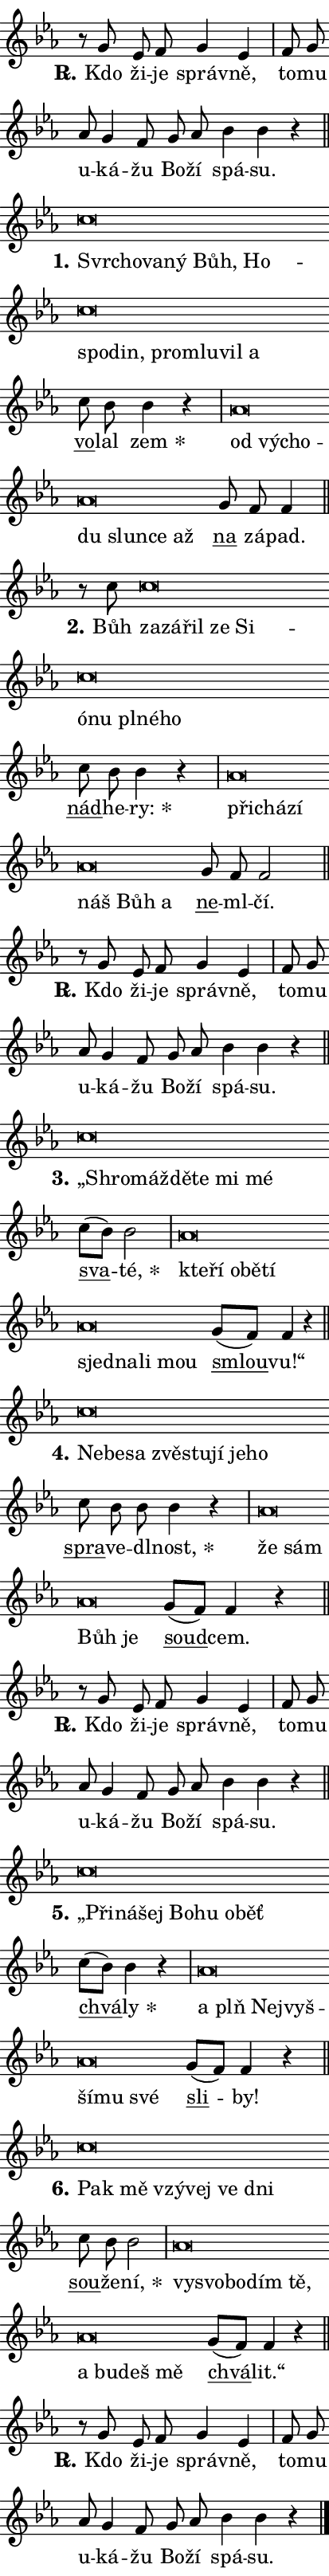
\version "2.22.1"
\header { tagline = "" }
\paper {
  indent = 0\cm
  top-margin = 0\cm
  right-margin = 0\cm
  bottom-margin = 0\cm
  left-margin = 0\cm
  paper-width = 7\cm
  page-breaking = #ly:one-page-breaking
  system-system-spacing.basic-distance = #11
  score-system-spacing.basic-distance = #11.3
  ragged-last = ##f
}


%% Author: Thomas Morley
%% https://lists.gnu.org/archive/html/lilypond-user/2020-05/msg00002.html
#(define (line-position grob)
"Returns position of @var[grob} in current system:
   @code{'start}, if at first time-step
   @code{'end}, if at last time-step
   @code{'middle} otherwise
"
  (let* ((col (ly:item-get-column grob))
         (ln (ly:grob-object col 'left-neighbor))
         (rn (ly:grob-object col 'right-neighbor))
         (col-to-check-left (if (ly:grob? ln) ln col))
         (col-to-check-right (if (ly:grob? rn) rn col))
         (break-dir-left
           (and
             (ly:grob-property col-to-check-left 'non-musical #f)
             (ly:item-break-dir col-to-check-left)))
         (break-dir-right
           (and
             (ly:grob-property col-to-check-right 'non-musical #f)
             (ly:item-break-dir col-to-check-right))))
        (cond ((eqv? 1 break-dir-left) 'start)
              ((eqv? -1 break-dir-right) 'end)
              (else 'middle))))

#(define (tranparent-at-line-position vctor)
  (lambda (grob)
  "Relying on @code{line-position} select the relevant enry from @var{vctor}.
Used to determine transparency,"
    (case (line-position grob)
      ((end) (not (vector-ref vctor 0)))
      ((middle) (not (vector-ref vctor 1)))
      ((start) (not (vector-ref vctor 2))))))

noteHeadBreakVisibility =
#(define-music-function (break-visibility)(vector?)
"Makes @code{NoteHead}s transparent relying on @var{break-visibility}"
#{
  \override NoteHead.transparent =
    #(tranparent-at-line-position break-visibility)
#})

#(define delete-ledgers-for-transparent-note-heads
  (lambda (grob)
    "Reads whether a @code{NoteHead} is transparent.
If so this @code{NoteHead} is removed from @code{'note-heads} from
@var{grob}, which is supposed to be @code{LedgerLineSpanner}.
As a result ledgers are not printed for this @code{NoteHead}"
    (let* ((nhds-array (ly:grob-object grob 'note-heads))
           (nhds-list
             (if (ly:grob-array? nhds-array)
                 (ly:grob-array->list nhds-array)
                 '()))
           ;; Relies on the transparent-property being done before
           ;; Staff.LedgerLineSpanner.after-line-breaking is executed.
           ;; This is fragile ...
           (to-keep
             (remove
               (lambda (nhd)
                 (ly:grob-property nhd 'transparent #f))
               nhds-list)))
      ;; TODO find a better method to iterate over grob-arrays, similiar
      ;; to filter/remove etc for lists
      ;; For now rebuilt from scratch
      (set! (ly:grob-object grob 'note-heads)  '())
      (for-each
        (lambda (nhd)
          (ly:pointer-group-interface::add-grob grob 'note-heads nhd))
        to-keep))))

hideNotes = {
  \noteHeadBreakVisibility #begin-of-line-visible
}
unHideNotes = {
  \noteHeadBreakVisibility #all-visible
}

% work-around for resetting accidentals
% https://lilypond.org/doc/v2.23/Documentation/notation/displaying-rhythms#unmetered-music
cadenzaMeasure = {
  \cadenzaOff
  \partial 1024 s1024
  \cadenzaOn
}

#(define-markup-command (accent layout props text) (markup?)
  "Underline accented syllable"
  (interpret-markup layout props
    #{\markup \override #'(offset . 4.3) \underline { #text }#}))

responsum = \markup \concat {
  "R" \hspace #-1.05 \path #0.1 #'((moveto 0 0.07) (lineto 0.9 0.8)) \hspace #0.05 "."
}

\layout {
    \context {
        \Staff
        \remove "Time_signature_engraver"
        \override LedgerLineSpanner.after-line-breaking = #delete-ledgers-for-transparent-note-heads
    }
    \context {
        \Voice {
            \override NoteHead.output-attributes = #'((class . "notehead"))
            \override Hairpin.height = #0.55
        }
    }
    \context {
        \Lyrics {
            \override StanzaNumber.output-attributes = #'((class . "stanzanumber"))
            \override LyricSpace.minimum-distance = #0.9
            \override LyricText.font-name = #"TeX Gyre Schola"
            \override LyricText.font-size = 1
            \override StanzaNumber.font-name = #"TeX Gyre Schola Bold"
            \override StanzaNumber.font-size = 1
        }
    }
}

% magnetic-lyrics.ily
%
%   written by
%     Jean Abou Samra <jean@abou-samra.fr>
%     Werner Lemberg <wl@gnu.org>
%
%   adapted by
%     Jiri Hon <jiri.hon@gmail.com>
%
% Version 2022-Apr-15

% https://www.mail-archive.com/lilypond-user@gnu.org/msg149350.html

#(define (Left_hyphen_pointer_engraver context)
   "Collect syllable-hyphen-syllable occurrences in lyrics and store
them in properties.  This engraver only looks to the left.  For
example, if the lyrics input is @code{foo -- bar}, it does the
following.

@itemize @bullet
@item
Set the @code{text} property of the @code{LyricHyphen} grob between
@q{foo} and @q{bar} to @code{foo}.

@item
Set the @code{left-hyphen} property of the @code{LyricText} grob with
text @q{foo} to the @code{LyricHyphen} grob between @q{foo} and
@q{bar}.
@end itemize

Use this auxiliary engraver in combination with the
@code{lyric-@/text::@/apply-@/magnetic-@/offset!} hook."
   (let ((hyphen #f)
         (text #f))
     (make-engraver
      (acknowledgers
       ((lyric-syllable-interface engraver grob source-engraver)
        (set! text grob)))
      (end-acknowledgers
       ((lyric-hyphen-interface engraver grob source-engraver)
        ;(when (not (grob::has-interface grob 'lyric-space-interface))
          (set! hyphen grob)));)
      ((stop-translation-timestep engraver)
       (when (and text hyphen)
         (ly:grob-set-object! text 'left-hyphen hyphen))
       (set! text #f)
       (set! hyphen #f)))))

#(define (lyric-text::apply-magnetic-offset! grob)
   "If the space between two syllables is less than the value in
property @code{LyricText@/.details@/.squash-threshold}, move the right
syllable to the left so that it gets concatenated with the left
syllable.

Use this function as a hook for
@code{LyricText@/.after-@/line-@/breaking} if the
@code{Left_@/hyphen_@/pointer_@/engraver} is active."
   (let ((hyphen (ly:grob-object grob 'left-hyphen #f)))
     (when hyphen
       (let ((left-text (ly:spanner-bound hyphen LEFT)))
         (when (grob::has-interface left-text 'lyric-syllable-interface)
           (let* ((common (ly:grob-common-refpoint grob left-text X))
                  (this-x-ext (ly:grob-extent grob common X))
                  (left-x-ext
                   (begin
                     ;; Trigger magnetism for left-text.
                     (ly:grob-property left-text 'after-line-breaking)
                     (ly:grob-extent left-text common X)))
                  ;; `delta` is the gap width between two syllables.
                  (delta (- (interval-start this-x-ext)
                            (interval-end left-x-ext)))
                  (details (ly:grob-property grob 'details))
                  (threshold (assoc-get 'squash-threshold details 0.2)))
             (when (< delta threshold)
               (let* (;; We have to manipulate the input text so that
                      ;; ligatures crossing syllable boundaries are not
                      ;; disabled.  For languages based on the Latin
                      ;; script this is essentially a beautification.
                      ;; However, for non-Western scripts it can be a
                      ;; necessity.
                      (lt (ly:grob-property left-text 'text))
                      (rt (ly:grob-property grob 'text))
                      (is-space (grob::has-interface hyphen 'lyric-space-interface))
                      (space (if is-space " " ""))
                      (space-markup (grob-interpret-markup grob " "))
                      (space-size (interval-length (ly:stencil-extent space-markup X)))
                      (extra-delta (if is-space space-size 0))
                      ;; Append new syllable.
                      (ltrt-space (if (and (string? lt) (string? rt))
                                (string-append lt space rt)
                                (make-concat-markup (list lt space rt))))
                      ;; Right-align `ltrt` to the right side.
                      (ltrt-space-markup (grob-interpret-markup
                               grob
                               (make-translate-markup
                                (cons (interval-length this-x-ext) 0)
                                (make-right-align-markup ltrt-space)))))
                 (begin
                   ;; Don't print `left-text`.
                   (ly:grob-set-property! left-text 'stencil #f)
                   ;; Set text and stencil (which holds all collected
                   ;; syllables so far) and shift it to the left.
                   (ly:grob-set-property! grob 'text ltrt-space)
                   (ly:grob-set-property! grob 'stencil ltrt-space-markup)
                   (ly:grob-translate-axis! grob (- (- delta extra-delta)) X))))))))))


#(define (lyric-hyphen::displace-bounds-first grob)
   ;; Make very sure this callback isn't triggered too early.
   (let ((left (ly:spanner-bound grob LEFT))
         (right (ly:spanner-bound grob RIGHT)))
     (ly:grob-property left 'after-line-breaking)
     (ly:grob-property right 'after-line-breaking)
     (ly:lyric-hyphen::print grob)))

squashThreshold = #0.4

\layout {
  \context {
    \Lyrics
    \consists #Left_hyphen_pointer_engraver
    \override LyricText.after-line-breaking =
      #lyric-text::apply-magnetic-offset!
    \override LyricHyphen.stencil = #lyric-hyphen::displace-bounds-first
    \override LyricText.details.squash-threshold = \squashThreshold
    \override LyricHyphen.minimum-distance = 0
    \override LyricHyphen.minimum-length = \squashThreshold
  }
}

squash = \override LyricText.details.squash-threshold = 9999
unSquash = \override LyricText.details.squash-threshold = \squashThreshold

left = \override LyricText.self-alignment-X = #LEFT
unLeft = \revert LyricText.self-alignment-X

starOffset = #(lambda (grob) 
                (let ((x_offset (ly:self-alignment-interface::aligned-on-x-parent grob)))
                  (if (= x_offset 0) 0 (+ x_offset 1.2))))

star = #(define-music-function (syllable)(string?)
"Append star separator at the end of a syllable"
#{
  \once \override LyricText.X-offset = #starOffset
  \lyricmode { \markup {
    #syllable
    \override #'((font-name . "TeX Gyre Schola Bold")) \hspace #0.2 \lower #0.65 \larger "*"
  } }
#})

starAccent = #(define-music-function (syllable)(string?)
"Append star separator at the end of a syllable and make accent"
#{
  \once \override LyricText.X-offset = #starOffset
  \lyricmode { \markup {
    \accent #syllable
    \override #'((font-name . "TeX Gyre Schola Bold")) \hspace #0.2 \lower #0.65 \larger "*"
  } }
#})

breath = #(define-music-function (syllable)(string?)
"Append breathing indicator at the end of a syllable"
#{
  \lyricmode { \markup { #syllable "+" } }
#})

optionalBreath = #(define-music-function (syllable)(string?)
"Append optional breathing indicator at the end of a syllable"
#{
  \lyricmode { \markup { #syllable "(+)" } }
#})


\score {
    <<
        \new Voice = "melody" { \cadenzaOn \key es \major \relative { r8 g' es f g4 es \cadenzaMeasure \bar "|" f8 g \bar "" as g4 f8 \bar "" g as \bar "" bes4 bes r \cadenzaMeasure \bar "||" \break } }
        \new Lyrics \lyricsto "melody" { \lyricmode { \set stanza = \responsum
Kdo ži -- je správ -- ně, to -- mu u -- ká -- žu Bo -- ží spá -- su. } }
    >>
    \layout {}
}

\score {
    <<
        \new Voice = "melody" { \cadenzaOn \key es \major \relative { c''\breve*1/16 \hideNotes \breve*1/16 \bar "" \breve*1/16 \bar "" \breve*1/16 \bar "" \breve*1/16 \bar "" \breve*1/16 \bar "" \breve*1/16 \bar "" \breve*1/16 \bar "" \breve*1/16 \bar "" \breve*1/16 \bar "" \breve*1/16 \breve*1/16 \bar "" \unHideNotes \bar "" c8 bes bes4 r \cadenzaMeasure \bar "|" as\breve*1/16 \hideNotes \breve*1/16 \bar "" \breve*1/16 \bar "" \breve*1/16 \bar "" \breve*1/16 \bar "" \breve*1/16 \breve*1/16 \bar "" \unHideNotes \bar "" g8 f f4 \cadenzaMeasure \bar "||" \break } }
        \new Lyrics \lyricsto "melody" { \lyricmode { \set stanza = "1."
\left Svr -- \squash cho -- va -- ný Bůh, Ho -- spo -- din, pro -- mlu -- vil a \unLeft \unSquash \markup \accent vo -- lal \star zem \left od \squash vý -- cho -- du slun -- ce až \unLeft \unSquash \markup \accent na zá -- pad. } }
    >>
    \layout {}
}

\score {
    <<
        \new Voice = "melody" { \cadenzaOn \key es \major \relative { r8 c''8 c\breve*1/16 \hideNotes \breve*1/16 \bar "" \breve*1/16 \bar "" \breve*1/16 \bar "" \breve*1/16 \bar "" \breve*1/16 \bar "" \breve*1/16 \bar "" \breve*1/16 \bar "" \breve*1/16 \breve*1/16 \bar "" \unHideNotes \bar "" c8 bes bes4 r \cadenzaMeasure \bar "|" as\breve*1/16 \hideNotes \breve*1/16 \bar "" \breve*1/16 \bar "" \breve*1/16 \bar "" \breve*1/16 \breve*1/16 \bar "" \unHideNotes \bar "" g8 f f2 \cadenzaMeasure \bar "||" \break } }
        \new Lyrics \lyricsto "melody" { \lyricmode { \set stanza = "2."
Bůh \left za -- \squash zá -- řil ze Si -- ó -- nu pl -- né -- ho \unLeft \unSquash \markup \accent nád -- he -- \star ry: \left při -- \squash chá -- zí náš Bůh a \unLeft \unSquash \markup \accent ne -- ml -- čí. } }
    >>
    \layout {}
}

\score {
    <<
        \new Voice = "melody" { \cadenzaOn \key es \major \relative { r8 g' es f g4 es \cadenzaMeasure \bar "|" f8 g \bar "" as g4 f8 \bar "" g as \bar "" bes4 bes r \cadenzaMeasure \bar "||" \break } }
        \new Lyrics \lyricsto "melody" { \lyricmode { \set stanza = \responsum
Kdo ži -- je správ -- ně, to -- mu u -- ká -- žu Bo -- ží spá -- su. } }
    >>
    \layout {}
}

\score {
    <<
        \new Voice = "melody" { \cadenzaOn \key es \major \relative { c''\breve*1/16 \hideNotes \breve*1/16 \bar "" \breve*1/16 \bar "" \breve*1/16 \bar "" \breve*1/16 \breve*1/16 \bar "" \unHideNotes \bar "" c8[( bes)] bes2 \cadenzaMeasure \bar "|" as\breve*1/16 \hideNotes \breve*1/16 \bar "" \breve*1/16 \bar "" \breve*1/16 \bar "" \breve*1/16 \bar "" \breve*1/16 \bar "" \breve*1/16 \bar "" \breve*1/16 \breve*1/16 \bar "" \unHideNotes \bar "" g8[( f)] f4 r \cadenzaMeasure \bar "||" \break } }
        \new Lyrics \lyricsto "melody" { \lyricmode { \set stanza = "3."
\left „Shro -- \squash máž -- dě -- te mi mé \unLeft \unSquash \markup \accent sva -- \star té, \left kte -- \squash ří o -- bě -- tí sjed -- na -- li mou \unLeft \unSquash \markup \accent smlou -- vu!“ } }
    >>
    \layout {}
}

\score {
    <<
        \new Voice = "melody" { \cadenzaOn \key es \major \relative { c''\breve*1/16 \hideNotes \breve*1/16 \bar "" \breve*1/16 \bar "" \breve*1/16 \bar "" \breve*1/16 \bar "" \breve*1/16 \bar "" \breve*1/16 \breve*1/16 \bar "" \unHideNotes \bar "" c8 bes bes bes4 r \cadenzaMeasure \bar "|" as\breve*1/16 \hideNotes \breve*1/16 \bar "" \breve*1/16 \breve*1/16 \bar "" \unHideNotes \bar "" g8[( f)] f4 r \cadenzaMeasure \bar "||" \break } }
        \new Lyrics \lyricsto "melody" { \lyricmode { \set stanza = "4."
\left Ne -- \squash be -- sa zvě -- stu -- jí je -- ho \unLeft \unSquash \markup \accent spra -- ve -- dl -- \star nost, \left že \squash sám Bůh je \unLeft \unSquash \markup \accent soud -- cem. } }
    >>
    \layout {}
}

\score {
    <<
        \new Voice = "melody" { \cadenzaOn \key es \major \relative { r8 g' es f g4 es \cadenzaMeasure \bar "|" f8 g \bar "" as g4 f8 \bar "" g as \bar "" bes4 bes r \cadenzaMeasure \bar "||" \break } }
        \new Lyrics \lyricsto "melody" { \lyricmode { \set stanza = \responsum
Kdo ži -- je správ -- ně, to -- mu u -- ká -- žu Bo -- ží spá -- su. } }
    >>
    \layout {}
}

\score {
    <<
        \new Voice = "melody" { \cadenzaOn \key es \major \relative { c''\breve*1/16 \hideNotes \breve*1/16 \bar "" \breve*1/16 \bar "" \breve*1/16 \bar "" \breve*1/16 \bar "" \breve*1/16 \breve*1/16 \bar "" \unHideNotes \bar "" c8[( bes)] bes4 r \cadenzaMeasure \bar "|" as\breve*1/16 \hideNotes \breve*1/16 \bar "" \breve*1/16 \bar "" \breve*1/16 \bar "" \breve*1/16 \bar "" \breve*1/16 \breve*1/16 \bar "" \unHideNotes \bar "" g8[( f)] f4 r \cadenzaMeasure \bar "||" \break } }
        \new Lyrics \lyricsto "melody" { \lyricmode { \set stanza = "5."
\left „Při -- \squash ná -- šej Bo -- hu o -- běť \unLeft \unSquash \markup \accent chvá -- \star ly \left a \squash plň Nej -- vyš -- ší -- mu své \unLeft \unSquash \markup \accent sli -- by! } }
    >>
    \layout {}
}

\score {
    <<
        \new Voice = "melody" { \cadenzaOn \key es \major \relative { c''\breve*1/16 \hideNotes \breve*1/16 \bar "" \breve*1/16 \bar "" \breve*1/16 \bar "" \breve*1/16 \breve*1/16 \bar "" \unHideNotes \bar "" c8 bes bes2 \cadenzaMeasure \bar "|" as\breve*1/16 \hideNotes \breve*1/16 \bar "" \breve*1/16 \bar "" \breve*1/16 \bar "" \breve*1/16 \bar "" \breve*1/16 \bar "" \breve*1/16 \bar "" \breve*1/16 \breve*1/16 \bar "" \unHideNotes \bar "" g8[( f)] f4 r \cadenzaMeasure \bar "||" \break } }
        \new Lyrics \lyricsto "melody" { \lyricmode { \set stanza = "6."
\left Pak \squash mě vzý -- vej ve dni \unLeft \unSquash \markup \accent sou -- že -- \star ní, \left vy -- \squash svo -- bo -- dím tě, a bu -- deš mě \unLeft \unSquash \markup \accent chvá -- lit.“ } }
    >>
    \layout {}
}

\score {
    <<
        \new Voice = "melody" { \cadenzaOn \key es \major \relative { r8 g' es f g4 es \cadenzaMeasure \bar "|" f8 g \bar "" as g4 f8 \bar "" g as \bar "" bes4 bes r \cadenzaMeasure \bar "||" \break } \bar "|." }
        \new Lyrics \lyricsto "melody" { \lyricmode { \set stanza = \responsum
Kdo ži -- je správ -- ně, to -- mu u -- ká -- žu Bo -- ží spá -- su. } }
    >>
    \layout {}
}
